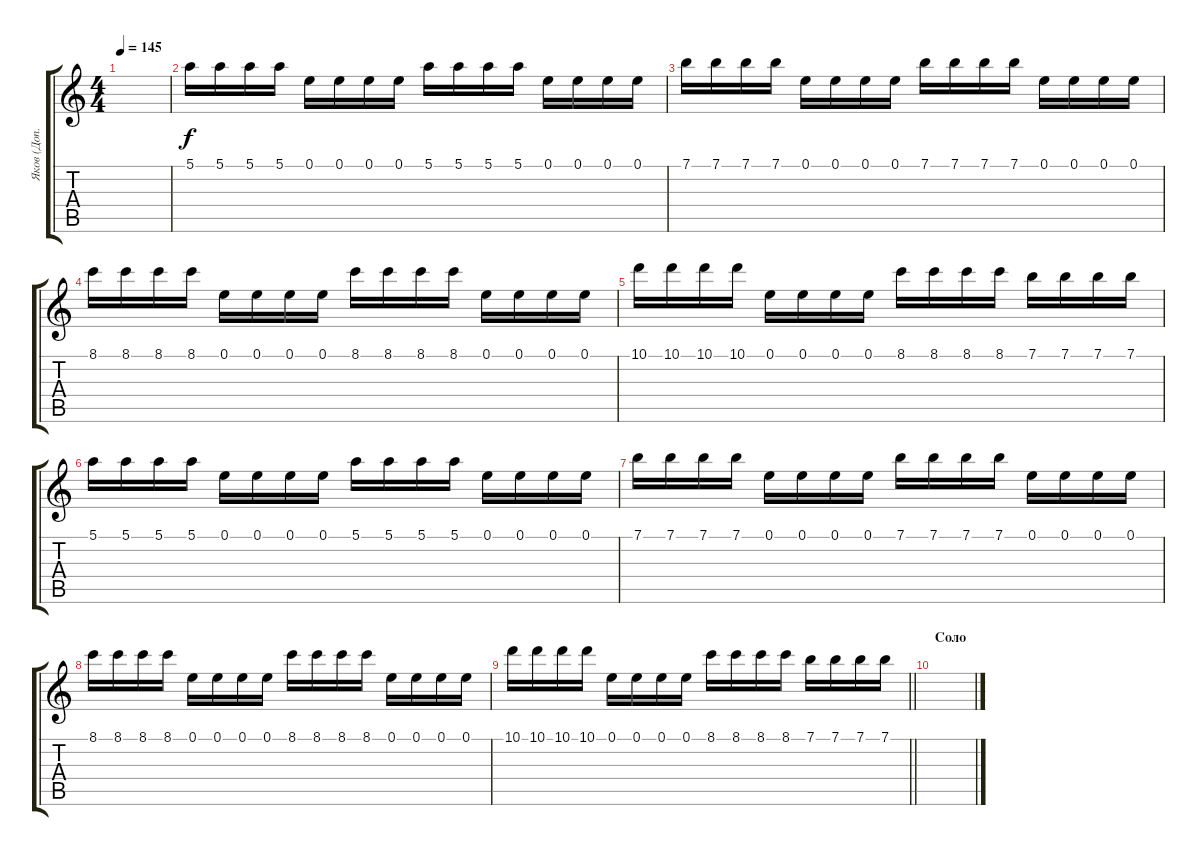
\track ("Яков (Доп.гитара)" "Яков (Доп.") {instrument distortionguitar}
\staff {score tabs}
\tuning (E4 B3 G3 D3 A2 D2) {hide}
\ts (4 4)
\tempo 145
\clef g2
\ks c
|
5.1.16 5.1.16 5.1.16 5.1.16 0.1.16 0.1.16 0.1.16 0.1.16 5.1.16 5.1.16 5.1.16 5.1.16 0.1.16 0.1.16 0.1.16 0.1.16 |
7.1.16 7.1.16 7.1.16 7.1.16 0.1.16 0.1.16 0.1.16 0.1.16 7.1.16 7.1.16 7.1.16 7.1.16 0.1.16 0.1.16 0.1.16 0.1.16 |
8.1.16 8.1.16 8.1.16 8.1.16 0.1.16 0.1.16 0.1.16 0.1.16 8.1.16 8.1.16 8.1.16 8.1.16 0.1.16 0.1.16 0.1.16 0.1.16 |
10.1.16 10.1.16 10.1.16 10.1.16 0.1.16 0.1.16 0.1.16 0.1.16 8.1.16 8.1.16 8.1.16 8.1.16 7.1.16 7.1.16 7.1.16 7.1.16 |
5.1.16 5.1.16 5.1.16 5.1.16 0.1.16 0.1.16 0.1.16 0.1.16 5.1.16 5.1.16 5.1.16 5.1.16 0.1.16 0.1.16 0.1.16 0.1.16 |
7.1.16 7.1.16 7.1.16 7.1.16 0.1.16 0.1.16 0.1.16 0.1.16 7.1.16 7.1.16 7.1.16 7.1.16 0.1.16 0.1.16 0.1.16 0.1.16 |
8.1.16 8.1.16 8.1.16 8.1.16 0.1.16 0.1.16 0.1.16 0.1.16 8.1.16 8.1.16 8.1.16 8.1.16 0.1.16 0.1.16 0.1.16 0.1.16 |
\barLineRight lightlight
10.1.16 10.1.16 10.1.16 10.1.16 0.1.16 0.1.16 0.1.16 0.1.16 8.1.16 8.1.16 8.1.16 8.1.16 7.1.16 7.1.16 7.1.16 7.1.16 |
\section ("" "Соло")
